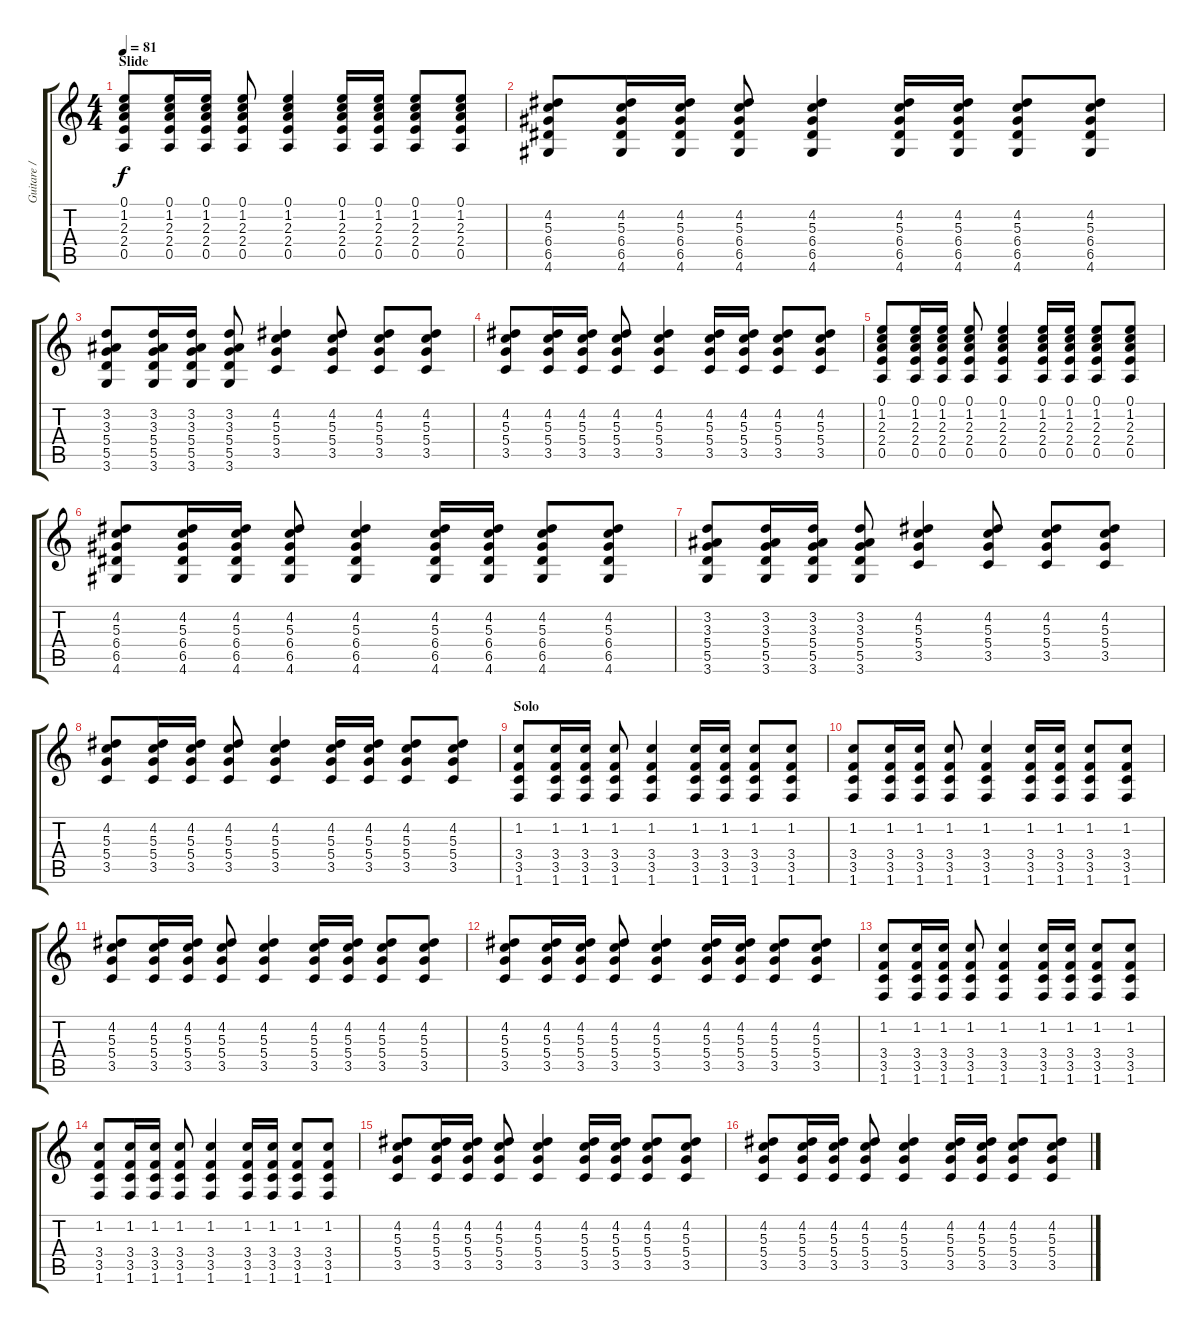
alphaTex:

\track ("Guitare / chant" "Guitare / ") {instrument acousticguitarsteel}
\staff {score tabs}
\tuning (E4 B3 G3 D3 A2 E2) {hide}
\ts (4 4)
\section ("" "Slide")
\tempo 81
\clef g2
\ks c
(0.1 1.2 2.3 2.4 0.5).8{dy f} (0.1 1.2 2.3 2.4 0.5).16 (0.1 1.2 2.3 2.4 0.5).16 (0.1 1.2 2.3 2.4 0.5).8 (0.1 1.2 2.3 2.4 0.5).4 (0.1 1.2 2.3 2.4 0.5).16 (0.1 1.2 2.3 2.4 0.5).16 (0.1 1.2 2.3 2.4 0.5).8 (0.1 1.2 2.3 2.4 0.5).8 |
(4.2 5.3 6.4 6.5 4.6).8 (4.2 5.3 6.4 6.5 4.6).16 (4.2 5.3 6.4 6.5 4.6).16 (4.2 5.3 6.4 6.5 4.6).8 (4.2 5.3 6.4 6.5 4.6).4 (4.2 5.3 6.4 6.5 4.6).16 (4.2 5.3 6.4 6.5 4.6).16 (4.2 5.3 6.4 6.5 4.6).8 (4.2 5.3 6.4 6.5 4.6).8 |
(3.2 3.3 5.4 5.5 3.6).8 (3.2 3.3 5.4 5.5 3.6).16 (3.2 3.3 5.4 5.5 3.6).16 (3.2 3.3 5.4 5.5 3.6).8 (4.2 5.3 5.4 3.5).4 (4.2 5.3 5.4 3.5).8 (4.2 5.3 5.4 3.5).8 (4.2 5.3 5.4 3.5).8 |
(4.2 5.3 5.4 3.5).8 (4.2 5.3 5.4 3.5).16 (4.2 5.3 5.4 3.5).16 (4.2 5.3 5.4 3.5).8 (4.2 5.3 5.4 3.5).4 (4.2 5.3 5.4 3.5).16 (4.2 5.3 5.4 3.5).16 (4.2 5.3 5.4 3.5).8 (4.2 5.3 5.4 3.5).8 |
(0.1 1.2 2.3 2.4 0.5).8 (0.1 1.2 2.3 2.4 0.5).16 (0.1 1.2 2.3 2.4 0.5).16 (0.1 1.2 2.3 2.4 0.5).8 (0.1 1.2 2.3 2.4 0.5).4 (0.1 1.2 2.3 2.4 0.5).16 (0.1 1.2 2.3 2.4 0.5).16 (0.1 1.2 2.3 2.4 0.5).8 (0.1 1.2 2.3 2.4 0.5).8 |
(4.2 5.3 6.4 6.5 4.6).8 (4.2 5.3 6.4 6.5 4.6).16 (4.2 5.3 6.4 6.5 4.6).16 (4.2 5.3 6.4 6.5 4.6).8 (4.2 5.3 6.4 6.5 4.6).4 (4.2 5.3 6.4 6.5 4.6).16 (4.2 5.3 6.4 6.5 4.6).16 (4.2 5.3 6.4 6.5 4.6).8 (4.2 5.3 6.4 6.5 4.6).8 |
(3.2 3.3 5.4 5.5 3.6).8 (3.2 3.3 5.4 5.5 3.6).16 (3.2 3.3 5.4 5.5 3.6).16 (3.2 3.3 5.4 5.5 3.6).8 (4.2 5.3 5.4 3.5).4 (4.2 5.3 5.4 3.5).8 (4.2 5.3 5.4 3.5).8 (4.2 5.3 5.4 3.5).8 |
(4.2 5.3 5.4 3.5).8 (4.2 5.3 5.4 3.5).16 (4.2 5.3 5.4 3.5).16 (4.2 5.3 5.4 3.5).8 (4.2 5.3 5.4 3.5).4 (4.2 5.3 5.4 3.5).16 (4.2 5.3 5.4 3.5).16 (4.2 5.3 5.4 3.5).8 (4.2 5.3 5.4 3.5).8 |
\section ("" "Solo")
(1.2 3.4 3.5 1.6).8 (1.2 3.4 3.5 1.6).16 (1.2 3.4 3.5 1.6).16 (1.2 3.4 3.5 1.6).8 (1.2 3.4 3.5 1.6).4 (1.2 3.4 3.5 1.6).16 (1.2 3.4 3.5 1.6).16 (1.2 3.4 3.5 1.6).8 (1.2 3.4 3.5 1.6).8 |
(1.2 3.4 3.5 1.6).8 (1.2 3.4 3.5 1.6).16 (1.2 3.4 3.5 1.6).16 (1.2 3.4 3.5 1.6).8 (1.2 3.4 3.5 1.6).4 (1.2 3.4 3.5 1.6).16 (1.2 3.4 3.5 1.6).16 (1.2 3.4 3.5 1.6).8 (1.2 3.4 3.5 1.6).8 |
(4.2 5.3 5.4 3.5).8 (4.2 5.3 5.4 3.5).16 (4.2 5.3 5.4 3.5).16 (4.2 5.3 5.4 3.5).8 (4.2 5.3 5.4 3.5).4 (4.2 5.3 5.4 3.5).16 (4.2 5.3 5.4 3.5).16 (4.2 5.3 5.4 3.5).8 (4.2 5.3 5.4 3.5).8 |
(4.2 5.3 5.4 3.5).8 (4.2 5.3 5.4 3.5).16 (4.2 5.3 5.4 3.5).16 (4.2 5.3 5.4 3.5).8 (4.2 5.3 5.4 3.5).4 (4.2 5.3 5.4 3.5).16 (4.2 5.3 5.4 3.5).16 (4.2 5.3 5.4 3.5).8 (4.2 5.3 5.4 3.5).8 |
(1.2 3.4 3.5 1.6).8 (1.2 3.4 3.5 1.6).16 (1.2 3.4 3.5 1.6).16 (1.2 3.4 3.5 1.6).8 (1.2 3.4 3.5 1.6).4 (1.2 3.4 3.5 1.6).16 (1.2 3.4 3.5 1.6).16 (1.2 3.4 3.5 1.6).8 (1.2 3.4 3.5 1.6).8 |
(1.2 3.4 3.5 1.6).8 (1.2 3.4 3.5 1.6).16 (1.2 3.4 3.5 1.6).16 (1.2 3.4 3.5 1.6).8 (1.2 3.4 3.5 1.6).4 (1.2 3.4 3.5 1.6).16 (1.2 3.4 3.5 1.6).16 (1.2 3.4 3.5 1.6).8 (1.2 3.4 3.5 1.6).8 |
(4.2 5.3 5.4 3.5).8 (4.2 5.3 5.4 3.5).16 (4.2 5.3 5.4 3.5).16 (4.2 5.3 5.4 3.5).8 (4.2 5.3 5.4 3.5).4 (4.2 5.3 5.4 3.5).16 (4.2 5.3 5.4 3.5).16 (4.2 5.3 5.4 3.5).8 (4.2 5.3 5.4 3.5).8 |
(4.2 5.3 5.4 3.5).8 (4.2 5.3 5.4 3.5).16 (4.2 5.3 5.4 3.5).16 (4.2 5.3 5.4 3.5).8 (4.2 5.3 5.4 3.5).4 (4.2 5.3 5.4 3.5).16 (4.2 5.3 5.4 3.5).16 (4.2 5.3 5.4 3.5).8 (4.2 5.3 5.4 3.5).8
